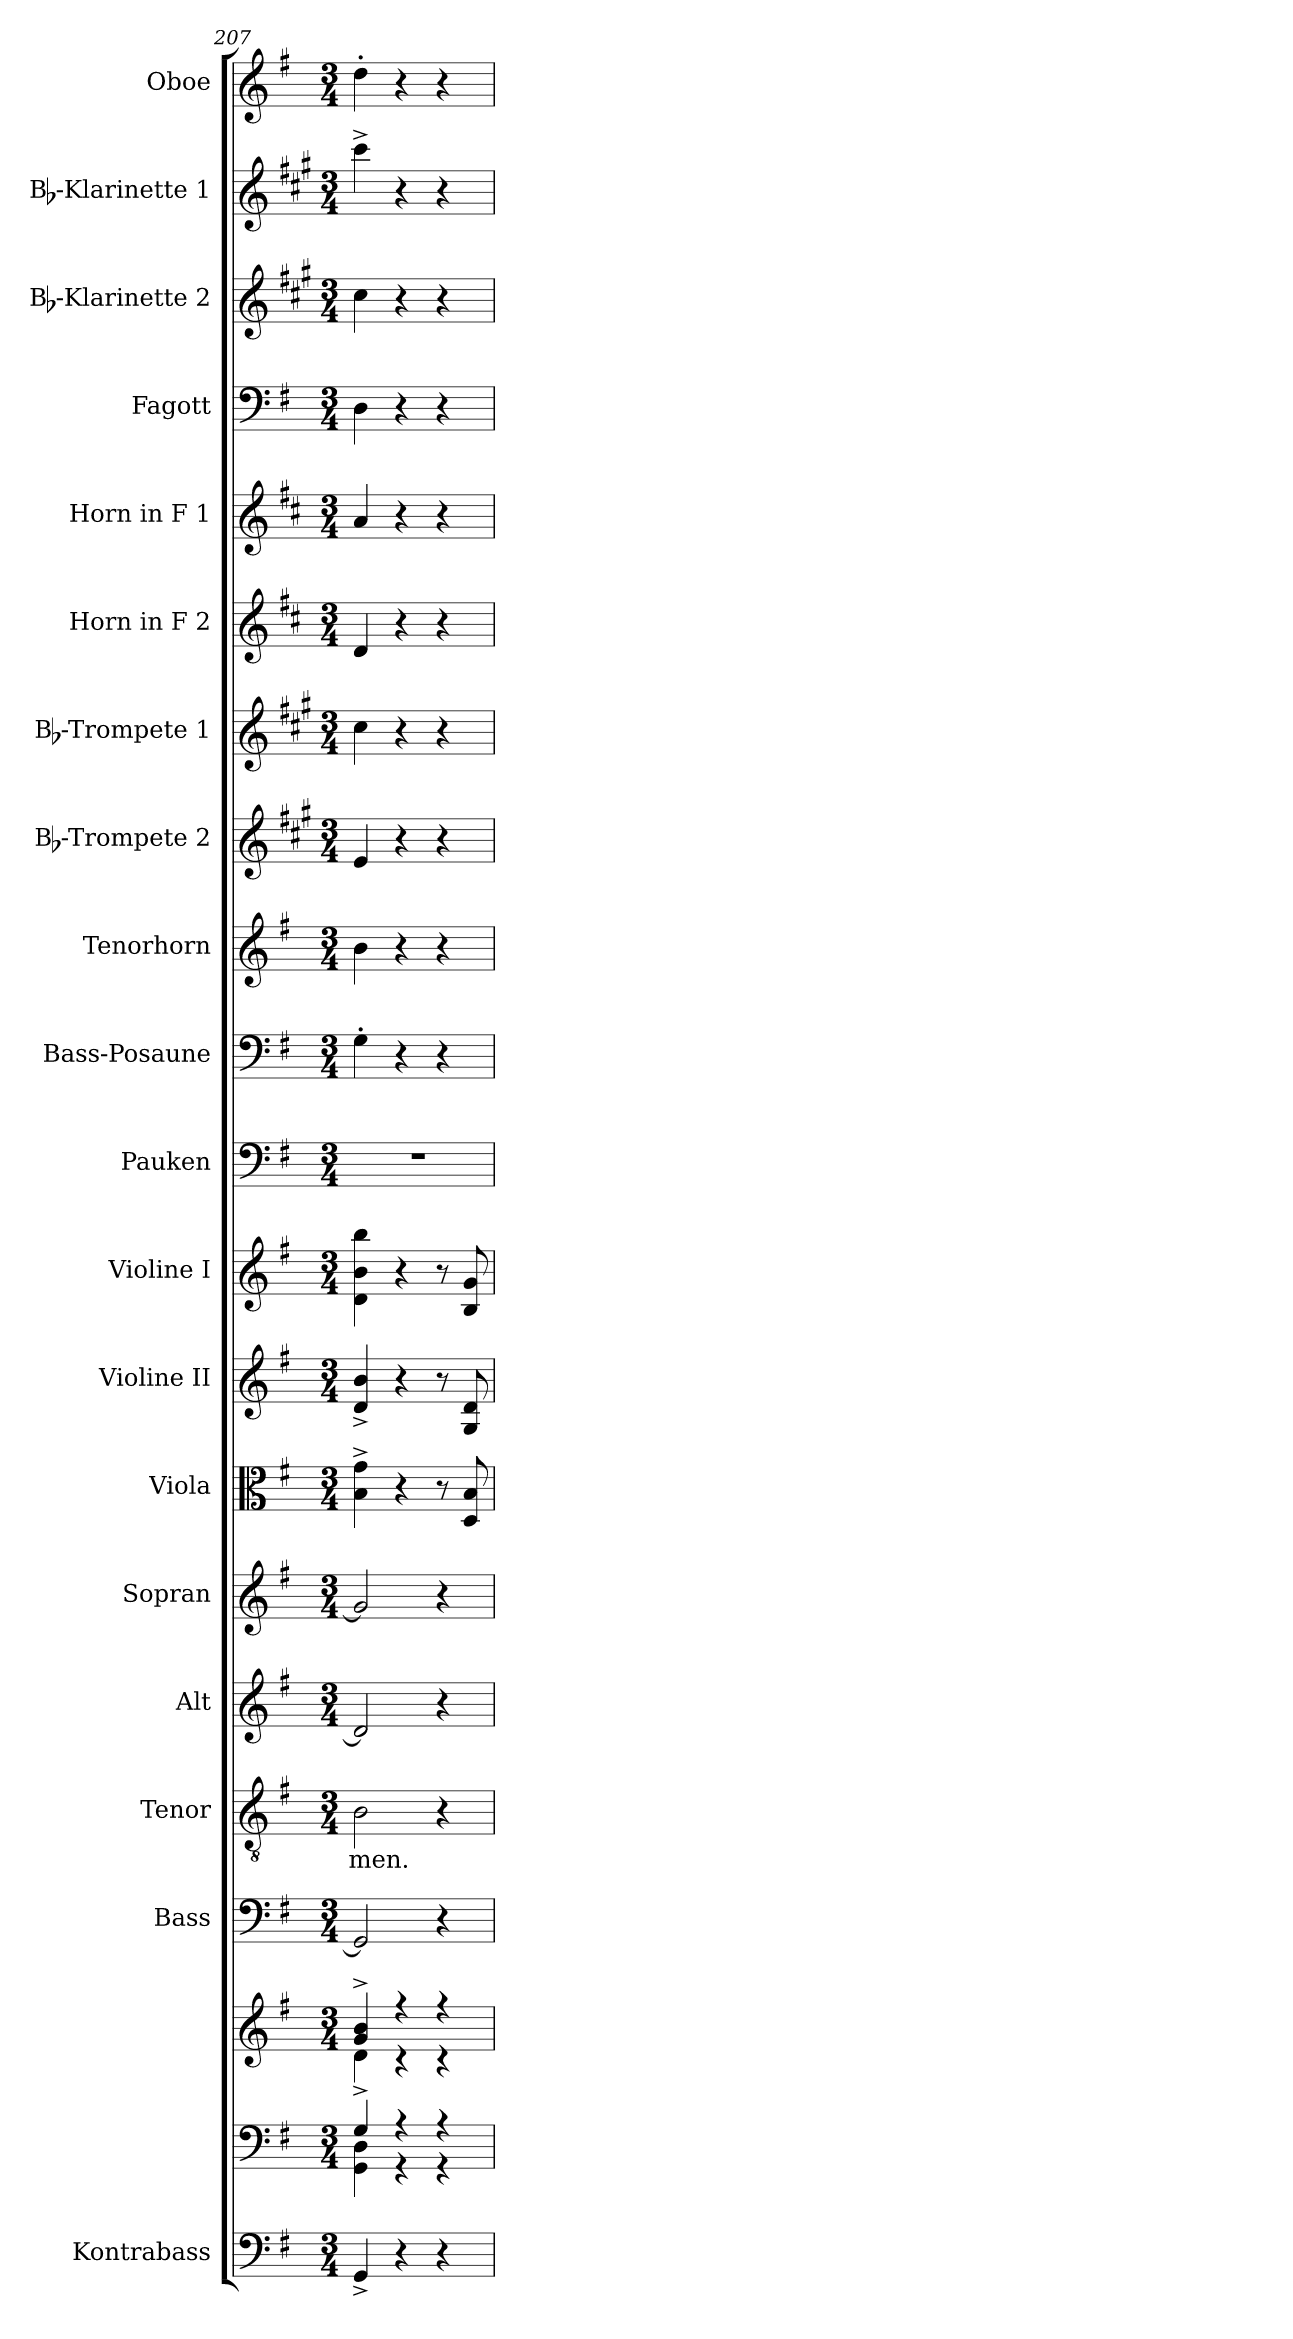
**kern	**kern	**kern	**kern	**text	**kern	**text	**kern	**text	**kern	**text	**kern	**kern	**kern	**kern	**kern	**kern	**kern	**kern	**kern	**kern	**kern	**kern	**kern	**kern
*part20	*part19	*part19	*part18	*part18	*part17	*part17	*part16	*part16	*part15	*part15	*part14	*part13	*part12	*part11	*part10	*part9	*part8	*part7	*part6	*part5	*part4	*part3	*part2	*part1
*staff21	*staff20	*staff19	*staff18	*staff18	*staff17	*staff17	*staff16	*staff16	*staff15	*staff15	*staff14	*staff13	*staff12	*staff11	*staff10	*staff9	*staff8	*staff7	*staff6	*staff5	*staff4	*staff3	*staff2	*staff1
*I"Kontrabass	*	*	*I"Bass	*	*I"Tenor	*	*I"Alt	*	*I"Sopran	*	*I"Viola	*I"Violine II	*I"Violine I	*I"Pauken	*I"Bass-Posaune	*I"Tenorhorn	*I"Bb-Trompete 2	*I"Bb-Trompete 1	*I"Horn in F 2	*I"Horn in F 1	*I"Fagott	*I"Bb-Klarinette 2	*I"Bb-Klarinette 1	*I"Oboe
*I'Kb.	*	*	*I'B.	*	*I'T.	*	*I'A.	*	*I'S.	*	*I'Vla.	*I'Vl. II	*I'Vl. I	*I'Pk.	*I'B. Pos.	*I'T. Hrn.	*I'Bb Trp. 2	*I'Bb Trp. 1	*	*	*I'Fg.	*I'Bb Kl. 2	*I'Bb Kl. 1	*I'Ob.
*clefF4	*clefF4	*clefG2	*clefF4	*	*clefGv2	*	*clefG2	*	*clefG2	*	*clefC3	*clefG2	*clefG2	*clefF4	*clefF4	*clefG2	*clefG2	*clefG2	*clefG2	*clefG2	*clefF4	*clefG2	*clefG2	*clefG2
*ITrd7c12	*	*	*	*	*	*	*	*	*	*	*	*	*	*	*	*ITrd8c14	*ITrd1c2	*ITrd1c2	*ITrd4c7	*ITrd4c7	*	*ITrd1c2	*ITrd1c2	*
*k[f#]	*k[f#]	*k[f#]	*k[f#]	*	*k[f#]	*	*k[f#]	*	*k[f#]	*	*k[f#]	*k[f#]	*k[f#]	*k[f#]	*k[f#]	*k[f#]	*k[f#]	*k[f#]	*k[f#]	*k[f#]	*k[f#]	*k[f#]	*k[f#]	*k[f#]
*G:	*G:	*G:	*G:	*	*G:	*	*G:	*	*G:	*	*G:	*G:	*G:	*G:	*G:	*G:	*G:	*G:	*G:	*G:	*G:	*G:	*G:	*G:
*M3/4	*M3/4	*M3/4	*M3/4	*	*M3/4	*	*M3/4	*	*M3/4	*	*M3/4	*M3/4	*M3/4	*M3/4	*M3/4	*M3/4	*M3/4	*M3/4	*M3/4	*M3/4	*M3/4	*M3/4	*M3/4	*M3/4
=207	=207	=207	=207	=207	=207	=207	=207	=207	=207	=207	=207	=207	=207	=207	=207	=207	=207	=207	=207	=207	=207	=207	=207	=207
*	*^	*^	*	*	*	*	*	*	*	*	*	*	*	*	*	*	*	*	*	*	*	*	*	*
!	!	!	!	!	!	!	!	!LO:LY:b	!	!	!	!	!	!	!	!	!	!	!	!	!	!	!	!	!	!
4GGG^</	4G^</	4GG\ 4D\	4g/^> 4b/^>	4d\	2GG/]	.	2B\	-men.	2d/]	.	2g/]	.	4B\^> 4g\^>	4d/^< 4b/^<	4d\ 4b\ 4bb\	2.r	4G'>\	4B\	4d/	4b\	4G/	4d/	4D\	4b\	4bb^>\	4dd'>\
4r	4r	4r	4r	4r	.	.	.	.	.	.	.	.	4r	4r	4r	.	4r	4r	4r	4r	4r	4r	4r	4r	4r	4r
4r	4r	4r	4r	4r	4r	.	4r	.	4r	.	4r	.	8r	8r	8r	.	4r	4r	4r	4r	4r	4r	4r	4r	4r	4r
.	.	.	.	.	.	.	.	.	.	.	.	.	8D/ 8B/	8G/ 8d/	8B/ 8g/	.	.	.	.	.	.	.	.	.	.	.
*	*v	*v	*	*	*	*	*	*	*	*	*	*	*	*	*	*	*	*	*	*	*	*	*	*	*	*
*	*	*v	*v	*	*	*	*	*	*	*	*	*	*	*	*	*	*	*	*	*	*	*	*	*	*
=	=	=	=	=	=	=	=	=	=	=	=	=	=	=	=	=	=	=	=	=	=	=	=	=
*-	*-	*-	*-	*-	*-	*-	*-	*-	*-	*-	*-	*-	*-	*-	*-	*-	*-	*-	*-	*-	*-	*-	*-	*-
